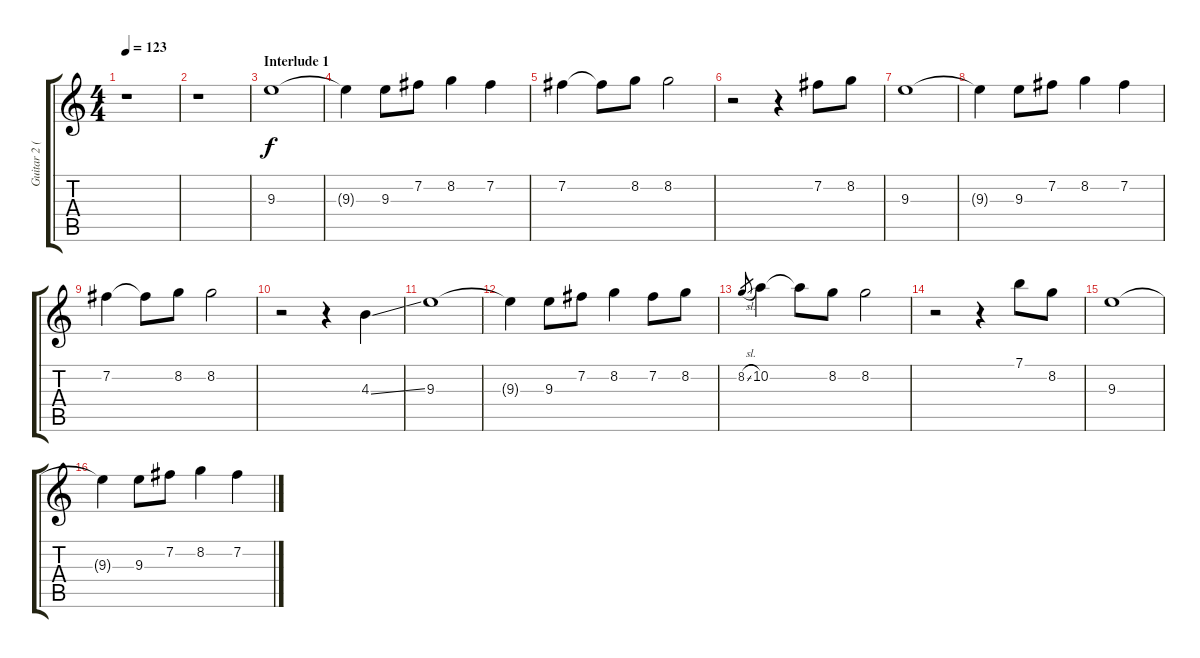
\track ("Guitar 2 (clean)" "Guitar 2 (") {instrument electricguitarjazz}
\staff {score tabs}
\tuning (E4 B3 G3 D3 A2 E2) {hide}
\ts (4 4)
\tempo 123
\clef g2
\ks c
r.1{dy f} |
r.1 |
\section ("" "Interlude 1")
9.3.1{volume 9} |
9.3{t}.4 9.3.8 7.2.8 8.2.4 7.2.4 |
7.2.4 7.2{t}.8 8.2.8 8.2.2 |
r.2 r.4 7.2.8 8.2.8 |
9.3.1 |
9.3{t}.4 9.3.8 7.2.8 8.2.4 7.2.4 |
7.2.4 7.2{t}.8 8.2.8 8.2.2 |
r.2 r.4 4.3{ss}.4 |
9.3.1 |
9.3{t}.4 9.3.8 7.2.8 8.2.4 7.2.8 8.2.8 |
8.2{sl}.8{gr} 10.2.4 10.2{t}.8 8.2.8 8.2.2 |
r.2 r.4 7.1.8 8.2.8 |
9.3.1 |
9.3{t}.4 9.3.8 7.2.8 8.2.4 7.2.4
